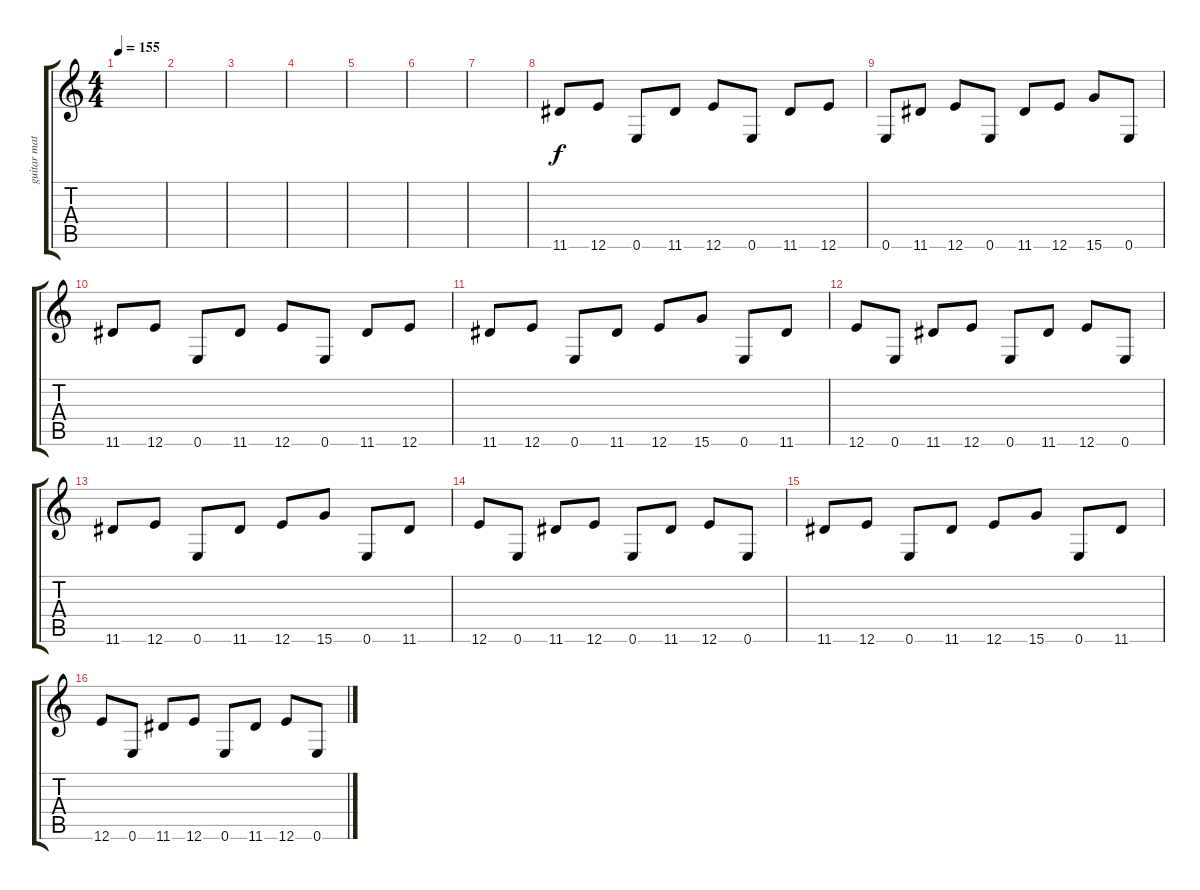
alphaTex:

\track ("guitar matt" "guitar mat") {instrument distortionguitar}
\staff {score tabs}
\tuning (E4 B3 G3 D3 A2 E2) {hide}
\ts (4 4)
\tempo 155
\clef g2
\ks c
|
|
|
|
|
|
|
11.6.8 12.6.8 0.6.8 11.6.8 12.6.8 0.6.8 11.6.8 12.6.8 |
0.6.8 11.6.8 12.6.8 0.6.8 11.6.8 12.6.8 15.6.8 0.6.8 |
11.6.8 12.6.8 0.6.8 11.6.8 12.6.8 0.6.8 11.6.8 12.6.8 |
11.6.8 12.6.8 0.6.8 11.6.8 12.6.8 15.6.8 0.6.8 11.6.8 |
12.6.8 0.6.8 11.6.8 12.6.8 0.6.8 11.6.8 12.6.8 0.6.8 |
11.6.8 12.6.8 0.6.8 11.6.8 12.6.8 15.6.8 0.6.8 11.6.8 |
12.6.8 0.6.8 11.6.8 12.6.8 0.6.8 11.6.8 12.6.8 0.6.8 |
11.6.8 12.6.8 0.6.8 11.6.8 12.6.8 15.6.8 0.6.8 11.6.8 |
12.6.8 0.6.8 11.6.8 12.6.8 0.6.8 11.6.8 12.6.8 0.6.8
